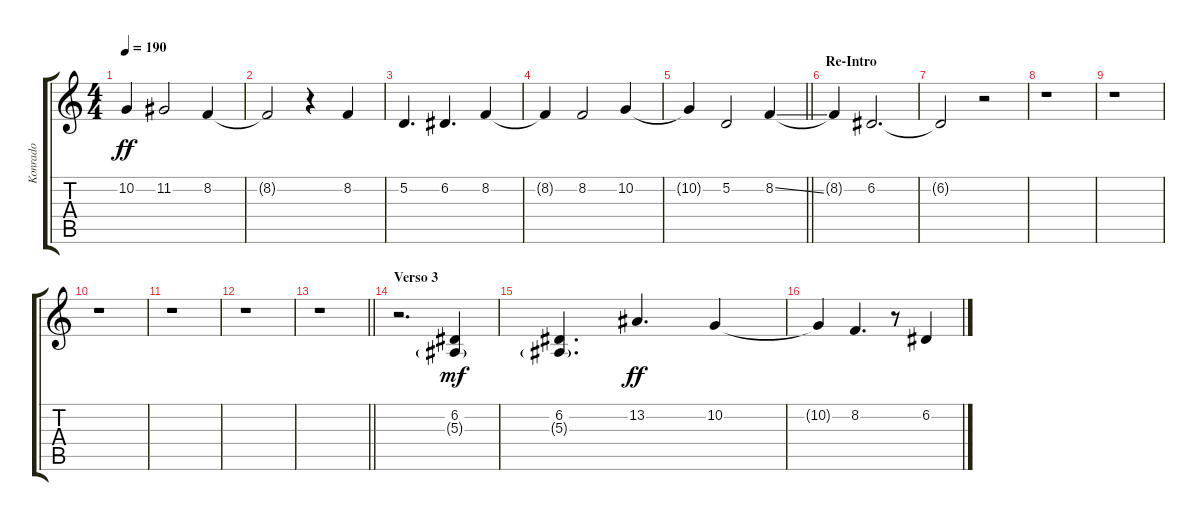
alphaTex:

\track ("Konrado" "Konrado") {instrument oboe}
\staff {score tabs}
\tuning (D4 A3 F3 C3 G2 C2) {hide}
\ts (4 4)
\tempo 190
\clef g2
\ks c
10.2{t}.4{dy ff} 11.2.2 8.2.4 |
8.2{t}.2 r.4 8.2.4 |
5.2.4{d} 6.2.4{d} 8.2.4 |
8.2{t}.4 8.2.2 10.2.4 |
\barLineRight lightlight
10.2{t}.4 5.2.2 8.2{ss}.4 |
\section ("" "Re-Intro")
8.2{t}.4 6.2.2{d} |
6.2{t}.2 r.2 |
r.1 |
r.1 |
r.1 |
r.1 |
r.1 |
\barLineRight lightlight
r.1 |
\section ("" "Verso 3")
r.2{d} (6.2 5.3{g}).4{dy mf} |
(6.2 5.3{g}).4{d} 13.2.4{d dy ff} 10.2.4 |
10.2{t}.4 8.2.4{d} r.8 6.2.4
